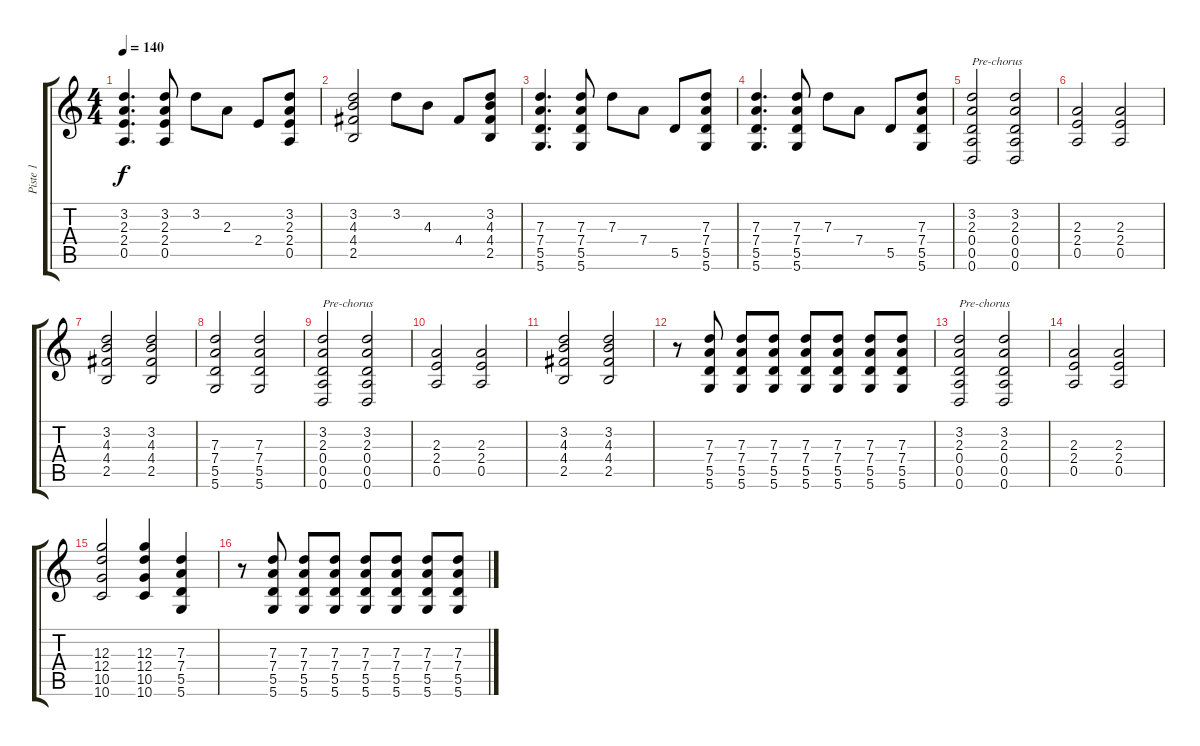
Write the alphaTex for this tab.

\track ("Piste 1" "Piste 1") {instrument acousticguitarsteel}
\staff {score tabs}
\tuning (E4 B3 G3 D3 A2 D2) {hide}
\ts (4 4)
\tempo 140
\clef g2
\ks c
(3.2 2.3 2.4 0.5).4{d dy f} (3.2 2.3 2.4 0.5).8 3.2.8 2.3.8 2.4.8 (3.2 2.3 2.4 0.5).8 |
(3.2 4.3 4.4 2.5).2 3.2.8 4.3.8 4.4.8 (3.2 4.3 4.4 2.5).8 |
(7.3 7.4 5.5 5.6).4{d} (7.3 7.4 5.5 5.6).8 7.3.8 7.4.8 5.5.8 (7.3 7.4 5.5 5.6).8 |
(7.3 7.4 5.5 5.6).4{d} (7.3 7.4 5.5 5.6).8 7.3.8 7.4.8 5.5.8 (7.3 7.4 5.5 5.6).8 |
(3.2 2.3 0.4 0.5 0.6).2{txt "Pre-chorus"} (3.2 2.3 0.4 0.5 0.6).2 |
(2.3 2.4 0.5).2 (2.3 2.4 0.5).2 |
(3.2 4.3 4.4 2.5).2 (3.2 4.3 4.4 2.5).2 |
(7.3 7.4 5.5 5.6).2 (7.3 7.4 5.5 5.6).2 |
(3.2 2.3 0.4 0.5 0.6).2{txt "Pre-chorus"} (3.2 2.3 0.4 0.5 0.6).2 |
(2.3 2.4 0.5).2 (2.3 2.4 0.5).2 |
(3.2 4.3 4.4 2.5).2 (3.2 4.3 4.4 2.5).2 |
r.8{instrument distortionguitar} (7.3 7.4 5.5 5.6).8 (7.3 7.4 5.5 5.6).8 (7.3 7.4 5.5 5.6).8 (7.3 7.4 5.5 5.6).8 (7.3 7.4 5.5 5.6).8 (7.3 7.4 5.5 5.6).8 (7.3 7.4 5.5 5.6).8 |
(3.2 2.3 0.4 0.5 0.6).2{txt "Pre-chorus"} (3.2 2.3 0.4 0.5 0.6).2 |
(2.3 2.4 0.5).2 (2.3 2.4 0.5).2 |
(12.3 12.4 10.5 10.6).2 (12.3 12.4 10.5 10.6).4 (7.3 7.4 5.5 5.6).4 |
r.8 (7.3 7.4 5.5 5.6).8 (7.3 7.4 5.5 5.6).8 (7.3 7.4 5.5 5.6).8 (7.3 7.4 5.5 5.6).8 (7.3 7.4 5.5 5.6).8 (7.3 7.4 5.5 5.6).8 (7.3 7.4 5.5 5.6).8
